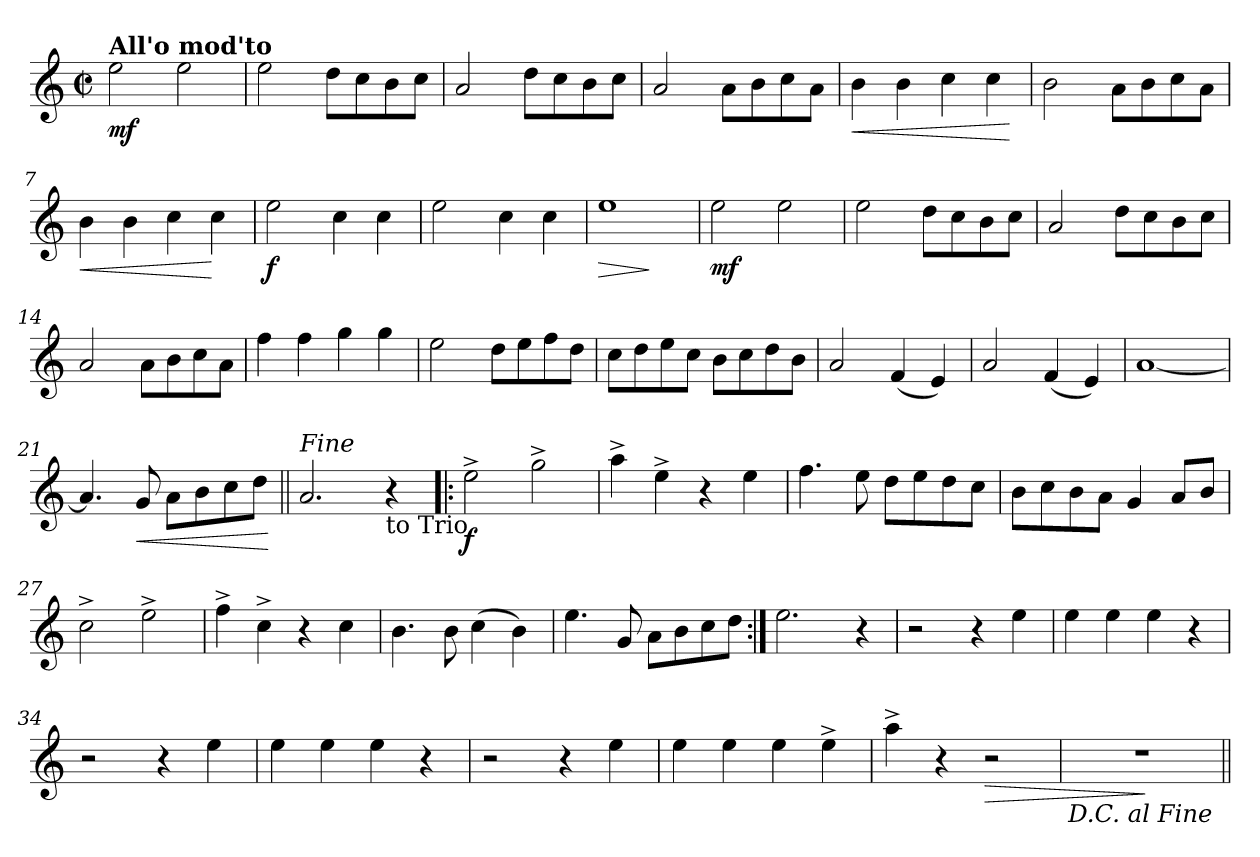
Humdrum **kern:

**kern	**dynam
*part1	*part1
*staff1	*staff1
*clefG2	*
*k[]	*
*a:	*
*M2/2	*
*met(c|)	*
=1	=1
!LO:TX:a:B:t=All'o mod'to	!
2ee	mf
2ee	.
=2	=2
2ee	.
8ddL	.
8cc	.
8b	.
8ccJ	.
=3	=3
2a	.
8ddL	.
8cc	.
8b	.
8ccJ	.
=4	=4
2a	.
8aL	.
8b	.
8cc	.
8aJ	.
=5	=5
!	!LO:HP:b
4b	<
4b	.
4cc	.
4cc	.
.	[
=6	=6
2b	.
8aL	.
8b	.
8cc	.
8aJ	.
=7	=7
!	!LO:HP:b
4b	<
4b	.
4cc	.
4cc	[
=8	=8
2ee	f
4cc	.
4cc	.
=9	=9
2ee	.
4cc	.
4cc	.
=10	=10
!	!LO:HP:b
1ee	>
.	]
=11	=11
2ee	mf
2ee	.
=12	=12
2ee	.
8ddL	.
8cc	.
8b	.
8ccJ	.
=13	=13
2a	.
8ddL	.
8cc	.
8b	.
8ccJ	.
=14	=14
2a	.
8aL	.
8b	.
8cc	.
8aJ	.
=15	=15
4ff	.
4ff	.
4gg	.
4gg	.
=16	=16
2ee	.
8ddL	.
8ee	.
8ff	.
8ddJ	.
=17	=17
8ccL	.
8dd	.
8ee	.
8ccJ	.
8bL	.
8cc	.
8dd	.
8bJ	.
=18	=18
2a	.
(4f	.
4e)	.
=19	=19
2a	.
(4f	.
4e)	.
=20	=20
[1a	.
=21	=21
4.a]	.
!	!LO:HP:b
8g	<
8aL	.
8b	.
8cc	.
8ddJ	.
.	[
=22||	=22||
!LO:TX:a:i:t=Fine	!
2.a	.
!LO:TX:b:t=to Trio	!
4r	.
=23!|:	=23!|:
2ee^	f
2gg^	.
=24	=24
4aa^	.
4ee^	.
4r	.
4ee	.
=25	=25
4.ff	.
8ee	.
8ddL	.
8ee	.
8dd	.
8ccJ	.
=26	=26
8bL	.
8cc	.
8b	.
8aJ	.
4g	.
8aL	.
8bJ	.
=27	=27
2cc^	.
2ee^	.
=28	=28
4ff^	.
4cc^	.
4r	.
4cc	.
=29	=29
4.b	.
8b	.
(4cc	.
4b)	.
=30	=30
4.ee	.
8g	.
8aL	.
8b	.
8cc	.
8ddJ	.
=31:|!	=31:|!
2.ee	.
4r	.
=32	=32
2r	.
4r	.
4ee	.
=33	=33
4ee	.
4ee	.
4ee	.
4r	.
=34	=34
2r	.
4r	.
4ee	.
=35	=35
4ee	.
4ee	.
4ee	.
4r	.
=36	=36
2r	.
4r	.
4ee	.
=37	=37
4ee	.
4ee	.
4ee	.
4ee^	.
=38	=38
4aa^	.
4r	.
!	!LO:HP:b
2r	>
=39	=39
!LO:TX:b:i:t=D.C. al Fine	!
1r	.
.	]
=||	=||
*-	*-
